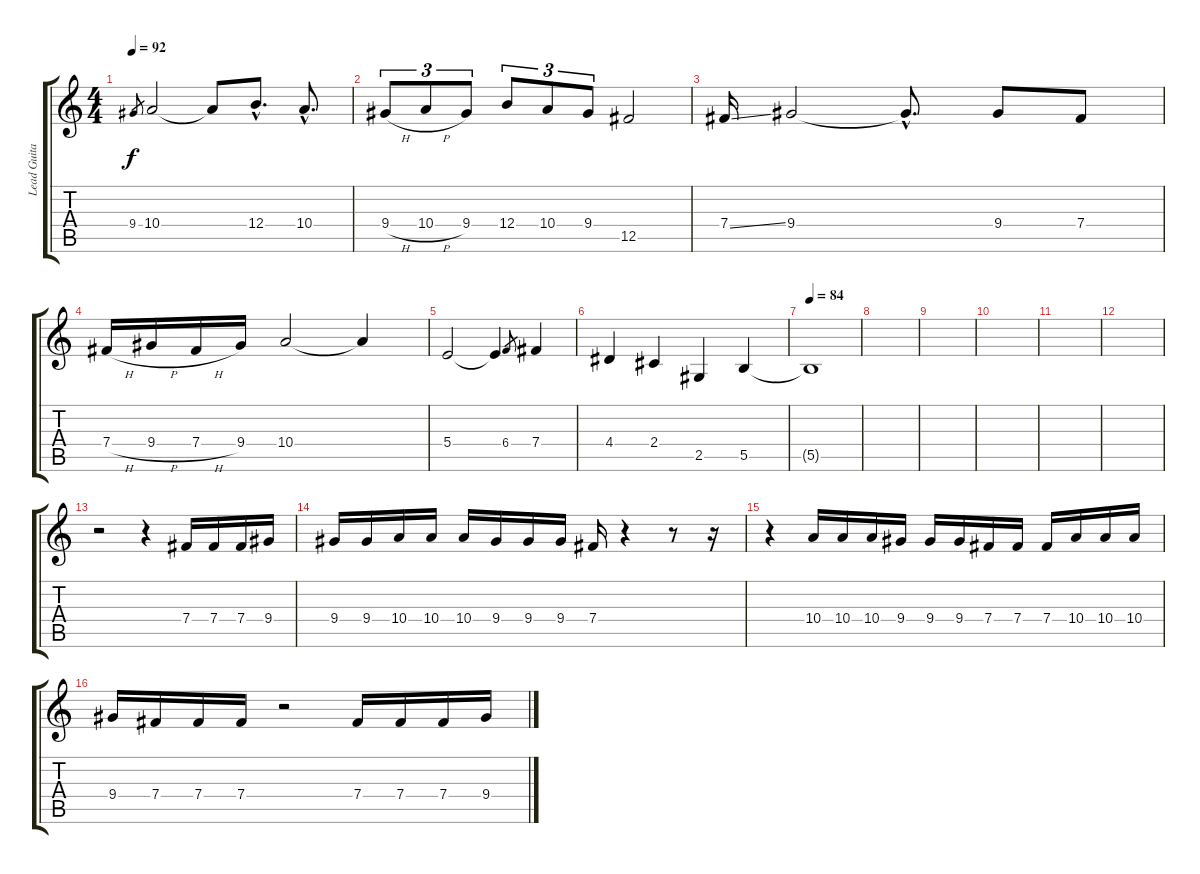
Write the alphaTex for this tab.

\track ("Lead Guitar " "Lead Guita") {instrument distortionguitar}
\staff {score tabs}
\tuning (Db4 Ab3 E3 B2 Gb2 Db2) {hide}
\ts (4 4)
\tempo 92
\clef g2
\ks c
9.4.8{gr dy f} 10.4.2 10.4{t}.8 12.4{hac}.8{d} 10.4{hac}.8{d} |
9.4{h}.8{tu (3 2)} 10.4{h}.8{tu (3 2)} 9.4.8{tu (3 2)} 12.4.8{tu (3 2)} 10.4.8{tu (3 2)} 9.4.8{tu (3 2)} 12.5.2 |
7.4{ss}.16 9.4.2 9.4{hac t}.8{d} 9.4.8 7.4.8 |
7.4{h}.16 9.4{h}.16 7.4{h}.16 9.4.16 10.4.2 10.4{t}.4 |
5.4.2 5.4{t}.4 6.4.8{gr} 7.4.4 |
4.4.4 2.4.4 2.5.4 5.5.4 |
\tempo 84
5.5{t}.1 |
|
|
|
|
|
r.2 r.4 7.4.16 7.4.16 7.4.16 9.4.16 |
9.4.16 9.4.16 10.4.16 10.4.16 10.4.16 9.4.16 9.4.16 9.4.16 7.4.16 r.4 r.8 r.16 |
r.4 10.4.16 10.4.16 10.4.16 9.4.16 9.4.16 9.4.16 7.4.16 7.4.16 7.4.16 10.4.16 10.4.16 10.4.16 |
9.4.16 7.4.16 7.4.16 7.4.16 r.2 7.4.16 7.4.16 7.4.16 9.4.16
